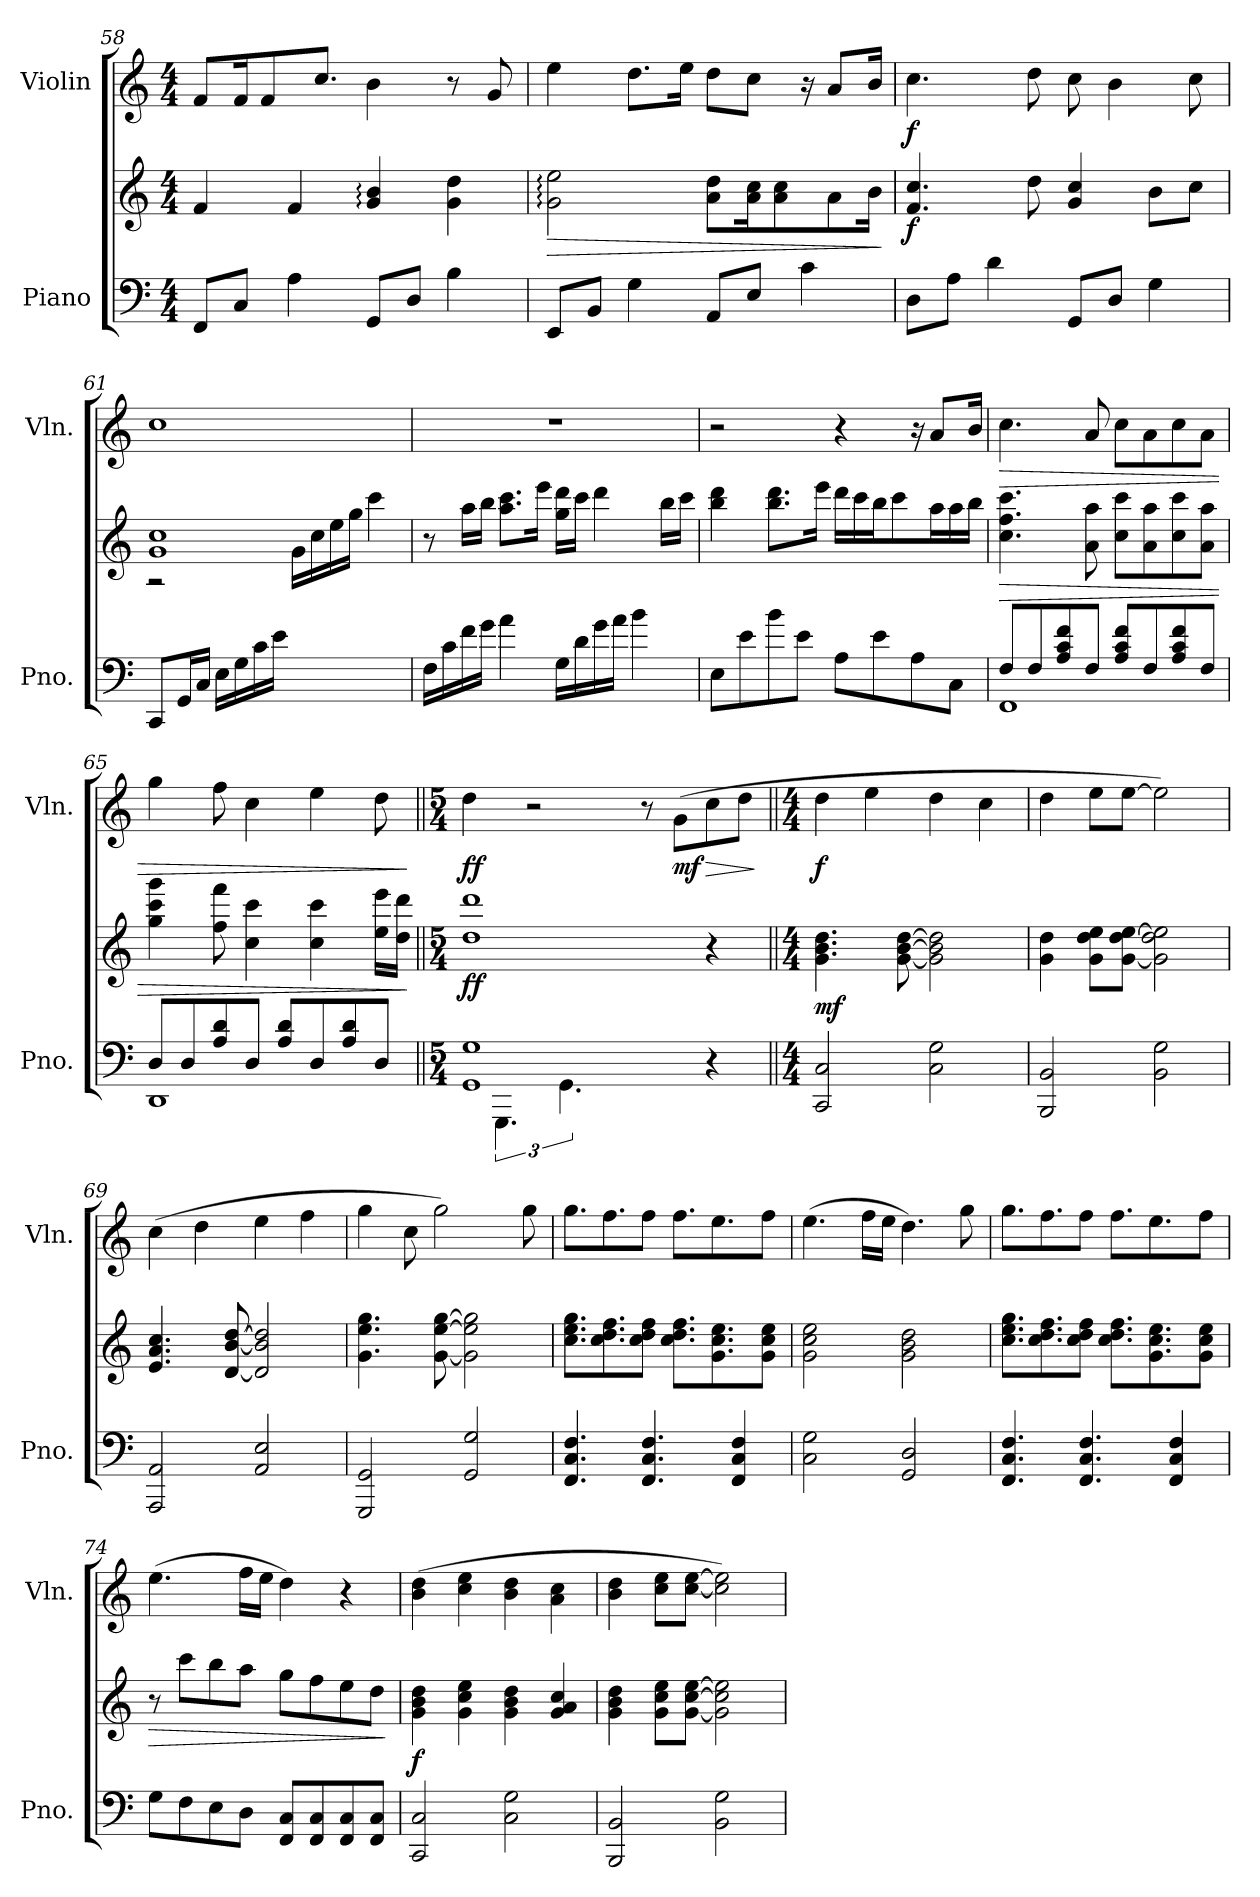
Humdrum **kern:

**kern	**kern	**dynam	**kern	**dynam
*part2	*part2	*part2	*part1	*part1
*staff3	*staff2	*staff2/3	*staff1	*staff1
*I"Piano	*	*	*I"Violin	*
*I'Pno.	*	*	*I'Vln.	*
!!LO:LB:g=z
*clefF4	*clefG2	*	*clefG2	*
*k[]	*k[]	*	*k[]	*
*M4/4	*M4/4	*	*M4/4	*
=58	=58	=58	=58	=58
8FF/L	4f/	.	8f/L	.
8C/J	.	.	16f/K	.
.	.	.	8f/	.
4A\	4f/	.	.	.
.	.	.	8.cc/J	.
8GG/L	4g/: 4b/:	.	4b\	.
8D/J	.	.	.	.
4B\	4g\ 4dd\	.	8r	.
.	.	.	8g/	.
=59	=59	=59	=59	=59
!	!	!LO:HP:b	!	!
8EE/L	2g\: 2ee\:	>	4ee\	.
8BB/J	.	.	.	.
4G\	.	.	8.dd\L	.
.	.	.	16ee\Jk	.
8AA/L	8a\ 8dd\L	.	8dd\L	.
8E/J	16a\ 16cc\K	.	8cc\J	.
.	8a\ 8cc\	.	.	.
4c\	.	.	16r	.
.	8a\	.	8a/L	.
.	16b\Jk	.	16b/Jk	.
.	.	]	.	.
=60	=60	=60	=60	=60
!	!	!LO:DY:b	!	!LO:DY:b
8D\L	4.f/ 4.cc/	f	4.cc\	f
8A\J	.	.	.	.
4d\	.	.	.	.
.	8dd\	.	8dd\	.
8GG/L	4g/ 4cc/	.	8cc\	.
8D/J	.	.	4b\	.
4G\	8b\L	.	.	.
.	8cc\J	.	8cc\	.
=61	=61	=61	=61	=61
*	*^	*	*	*
8CC/L	1g 1cc	2r	.	1cc	.
16GG/L	.	.	.	.	.
16C/JJ	.	.	.	.	.
16E\LL	.	.	.	.	.
16G\	.	.	.	.	.
16c\	.	.	.	.	.
16e\JJ	.	.	.	.	.
2ryy	.	16g\LL	.	.	.
.	.	16cc\	.	.	.
.	.	16ee\	.	.	.
.	.	16gg\JJ	.	.	.
.	.	(4ccc\	.	.	.
*	*v	*v	*	*	*
!!LO:PB:g=z
=62	=62	=62	=62	=62
16F\LL	8r	.	1r	.
16c\	.	.	.	.
16f\	16aa\LL	.	.	.
16g\JJ	16bb\JJ	.	.	.
4a\	8.aa\ 8.ccc\L	.	.	.
.	16eee\Jk	.	.	.
16G\LL	16gg\ 16ddd\LL	.	.	.
16d\	16ccc\JJ	.	.	.
16g\	4ddd\	.	.	.
16a\JJ	.	.	.	.
4b\	.	.	.	.
.	16bb\LL	.	.	.
.	16ccc\JJ	.	.	.
=63	=63	=63	=63	=63
8E\L	4bb\ 4ddd\	.	2r	.
8e\	.	.	.	.
8b\	8.bb\ 8.ddd\L	.	.	.
8e\J	.	.	.	.
.	16eee\Jk	.	.	.
8A\L	16ddd\LL	.	4r	.
.	16ccc\	.	.	.
8e\	16bb\J	.	.	.
.	8ccc\	.	.	.
8A\	.	.	16r	.
.	16aa\L	.	8a/L	.
8C\J	16aa\	.	.	.
.	16bb\JJ	.	16b/Jk	.
!!LO:LB:g=z
=64	=64	=64	=64	=64
*^	*	*	*	*
!	!	!	!LO:HP:b	!	!LO:HP:b
8F/L	1FF	4.cc\ 4.ff\ 4.ccc\	>	4.cc\	>
8F/	.	.	.	.	.
8A/ 8c/ 8f/	.	.	.	.	.
8F/J	.	8a\ 8aa\	.	8a/	.
8A/ 8c/ 8f/L	.	8cc\ 8ccc\L	.	8cc\L	.
8F/	.	8a\ 8aa\	.	8a\	.
8A/ 8c/ 8f/	.	8cc\ 8ccc\	.	8cc\	.
8F/J	.	8a\ 8aa\J	.	8a\J	.
=65	=65	=65	=65	=65	=65
8D/L	1DD	4gg\ 4ccc\ 4ggg\	.	4gg\	.
8D/	.	.	.	.	.
8A/ 8d/	.	8ff\ 8fff\	.	8ff\	.
8D/J	.	4cc\ 4ccc\	.	4cc\	.
8A/ 8d/L	.	.	.	.	.
8D/	.	4cc\ 4ccc\	.	4ee\	.
8A/ 8d/	.	.	.	.	.
8D/J	.	16ee\ 16eee\LL	.	8dd\	.
.	.	16dd\ 16ddd\JJ	.	.	.
*v	*v	*	*	*	*
.	.	]	.	]
=66||	=66||	=66||	=66||	=66||
*M5/4	*M5/4	*	*M5/4	*
*	*	*	*MM55	*
*^	*	*	*	*
!	!	!	!LO:DY:b	!	!LO:DY:b
1GG 1G	8ryy	1dd 1ddd	ff	4dd\	ff
.	6.GGG\	.	.	.	.
.	.	.	.	2r	.
.	6.GG\	.	.	.	.
.	8ryy	.	.	.	.
*	*	*	*	*MM155	*
.	2ryy	.	.	8r	.
!	!	!	!	!	!LO:DY:b
.	.	.	.	(>8g\L	mf
!	!	!	!	!	!LO:HP:b
4r	.	4r	.	8cc\	>
.	.	.	.	8dd\J	.
*v	*v	*	*	*	*
.	.	.	.	]
!!LO:LB:g=z
=67||	=67||	=67||	=67||	=67||
!!LO:REH:place=s1:a:B:fs=14:t=F
*M4/4	*M4/4	*	*M4/4	*
*	*	*	*MM165	*
!	!	!LO:DY:b	!	!LO:DY:b
2CC/ 2C/	4.g\ 4.b\ 4.dd\	mf	4dd\	f
.	.	.	4ee\	.
.	[8g\ [8b\ [8dd\	.	.	.
2C\ 2G\	2g\] 2b\] 2dd\]	.	4dd\	.
.	.	.	4cc\	.
=68	=68	=68	=68	=68
2BBB/ 2BB/	4g\ 4dd\	.	4dd\	.
.	8g\ 8dd\ 8ee\L	.	8ee\L	.
.	[8g\ [8dd\ [8ee\J	.	[8ee\J	.
2BB\ 2G\	2g\] 2dd\] 2ee\]	.	2ee\])	.
=69	=69	=69	=69	=69
2AAA/ 2AA/	4.e/ 4.a/ 4.cc/	.	(>4cc\	.
.	.	.	4dd\	.
.	[8d/ [8b/ [8dd/	.	.	.
2AA/ 2E/	2d/] 2b/] 2dd/]	.	4ee\	.
.	.	.	4ff\	.
=70	=70	=70	=70	=70
2GGG/ 2GG/	4.g\ 4.ee\ 4.gg\	.	4gg\	.
.	.	.	8cc\	.
.	[8g\ [8ee\ [8gg\	.	2gg\)	.
2GG/ 2G/	2g\] 2ee\] 2gg\]	.	.	.
.	.	.	8gg\	.
!!LO:PB:g=z
=71	=71	=71	=71	=71
4.FF/ 4.C/ 4.F/	8.cc\ 8.ee\ 8.gg\L	.	8.gg\L	.
.	8.cc\ 8.dd\ 8.ff\	.	8.ff\	.
4.FF/ 4.C/ 4.F/	8cc\ 8dd\ 8ff\J	.	8ff\J	.
.	8.cc\ 8.dd\ 8.ff\L	.	8.ff\L	.
.	8.g\ 8.cc\ 8.ee\	.	8.ee\	.
4FF/ 4C/ 4F/	.	.	.	.
.	8g\ 8cc\ 8ee\J	.	8ff\J	.
=72	=72	=72	=72	=72
2C\ 2G\	2g\ 2cc\ 2ee\	.	(>4.ee\	.
.	.	.	16ff\LL	.
.	.	.	16ee\JJ	.
2GG/ 2D/	2g\ 2b\ 2dd\	.	4.dd\)	.
.	.	.	8gg\	.
=73	=73	=73	=73	=73
4.FF/ 4.C/ 4.F/	8.cc\ 8.ee\ 8.gg\L	.	8.gg\L	.
.	8.cc\ 8.dd\ 8.ff\	.	8.ff\	.
4.FF/ 4.C/ 4.F/	8cc\ 8dd\ 8ff\J	.	8ff\J	.
.	8.cc\ 8.dd\ 8.ff\L	.	8.ff\L	.
.	8.g\ 8.cc\ 8.ee\	.	8.ee\	.
4FF/ 4C/ 4F/	.	.	.	.
.	8g\ 8cc\ 8ee\J	.	8ff\J	.
=74	=74	=74	=74	=74
!	!	!LO:HP:b	!	!
8G\L	8r	>	(>4.ee\	.
8F\	8ccc\L	.	.	.
8E\	8bb\	.	.	.
8D\J	8aa\J	.	16ff\LL	.
.	.	.	16ee\JJ	.
8FF/ 8C/L	8gg\L	.	4dd\)	.
8FF/ 8C/	8ff\	.	.	.
8FF/ 8C/	8ee\	.	4r	.
8FF/ 8C/J	8dd\J	.	.	.
.	.	]	.	.
!!LO:LB:g=z
=75	=75	=75	=75	=75
!	!	!LO:DY:b	!	!
2CC/ 2C/	4g\ 4b\ 4dd\	f	(>4b\ 4dd\	.
.	4g\ 4cc\ 4ee\	.	4cc\ 4ee\	.
2C\ 2G\	4g\ 4b\ 4dd\	.	4b\ 4dd\	.
.	4g/ 4a/ 4cc/	.	4a\ 4cc\	.
=76	=76	=76	=76	=76
2BBB/ 2BB/	4g\ 4b\ 4dd\	.	4b\ 4dd\	.
.	8g\ 8cc\ 8ee\L	.	8cc\ 8ee\L	.
.	[8g\ [8cc\ [8ee\J	.	[8cc\ [8ee\J	.
2BB\ 2G\	2g\] 2cc\] 2ee\]	.	2cc\] 2ee\])	.
=	=	=	=	=
*-	*-	*-	*-	*-
